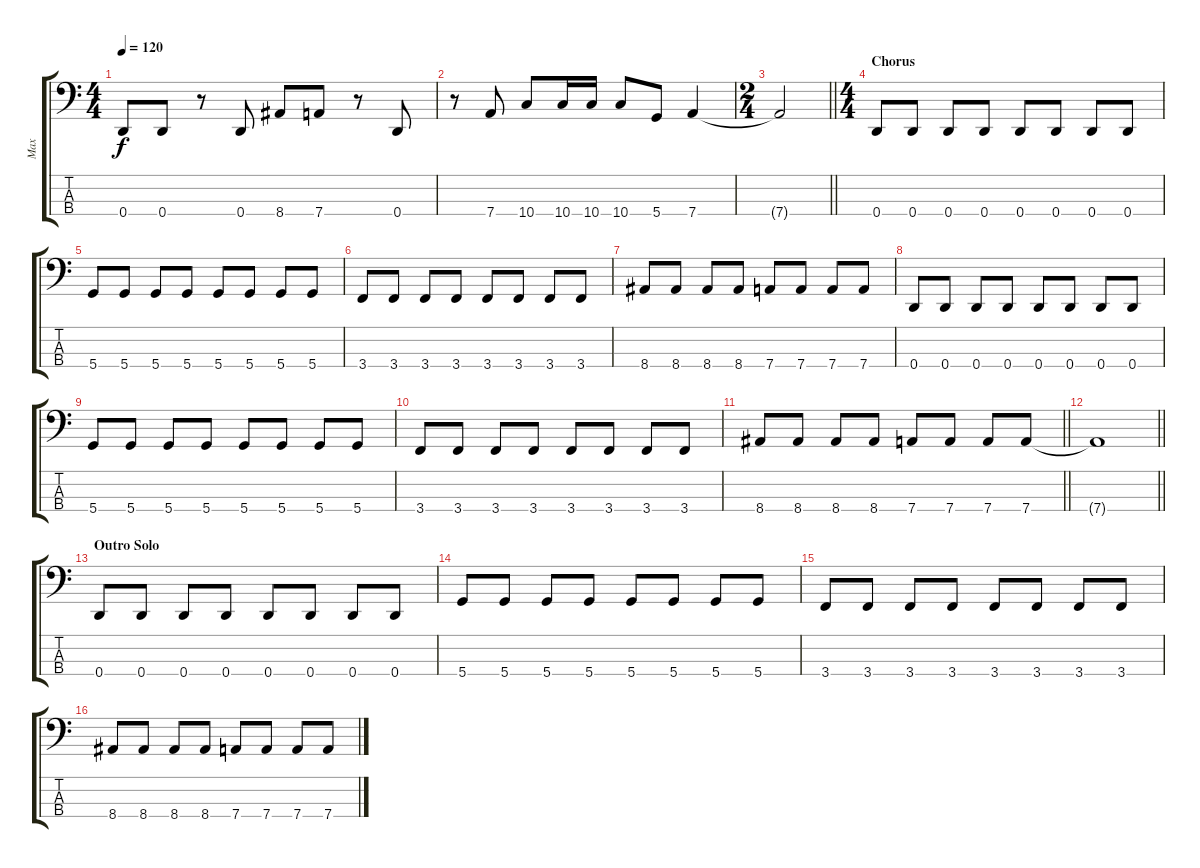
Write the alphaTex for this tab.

\track ("Max" "Max") {instrument electricbassfinger}
\staff {score tabs}
\tuning (G2 D2 A1 D1) {hide}
\ts (4 4)
\tempo 120
\clef f4
\ks c
0.4.8{dy f} 0.4.8 r.8 0.4.8 8.4.8 7.4.8 r.8 0.4.8 |
r.8 7.4.8 10.4.8 10.4.16 10.4.16 10.4.8 5.4.8 7.4.4 |
\ts (2 4)
\barLineRight lightlight
7.4{t}.2 |
\ts (4 4)
\section ("" "Chorus")
0.4.8 0.4.8 0.4.8 0.4.8 0.4.8 0.4.8 0.4.8 0.4.8 |
5.4.8 5.4.8 5.4.8 5.4.8 5.4.8 5.4.8 5.4.8 5.4.8 |
3.4.8 3.4.8 3.4.8 3.4.8 3.4.8 3.4.8 3.4.8 3.4.8 |
8.4.8 8.4.8 8.4.8 8.4.8 7.4.8 7.4.8 7.4.8 7.4.8 |
0.4.8 0.4.8 0.4.8 0.4.8 0.4.8 0.4.8 0.4.8 0.4.8 |
5.4.8 5.4.8 5.4.8 5.4.8 5.4.8 5.4.8 5.4.8 5.4.8 |
3.4.8 3.4.8 3.4.8 3.4.8 3.4.8 3.4.8 3.4.8 3.4.8 |
\barLineRight lightlight
8.4.8 8.4.8 8.4.8 8.4.8 7.4.8 7.4.8 7.4.8 7.4.8 |
\barLineRight lightlight
7.4{t}.1 |
\section ("" "Outro Solo")
0.4.8 0.4.8 0.4.8 0.4.8 0.4.8 0.4.8 0.4.8 0.4.8 |
5.4.8 5.4.8 5.4.8 5.4.8 5.4.8 5.4.8 5.4.8 5.4.8 |
3.4.8 3.4.8 3.4.8 3.4.8 3.4.8 3.4.8 3.4.8 3.4.8 |
8.4.8 8.4.8 8.4.8 8.4.8 7.4.8 7.4.8 7.4.8 7.4.8
